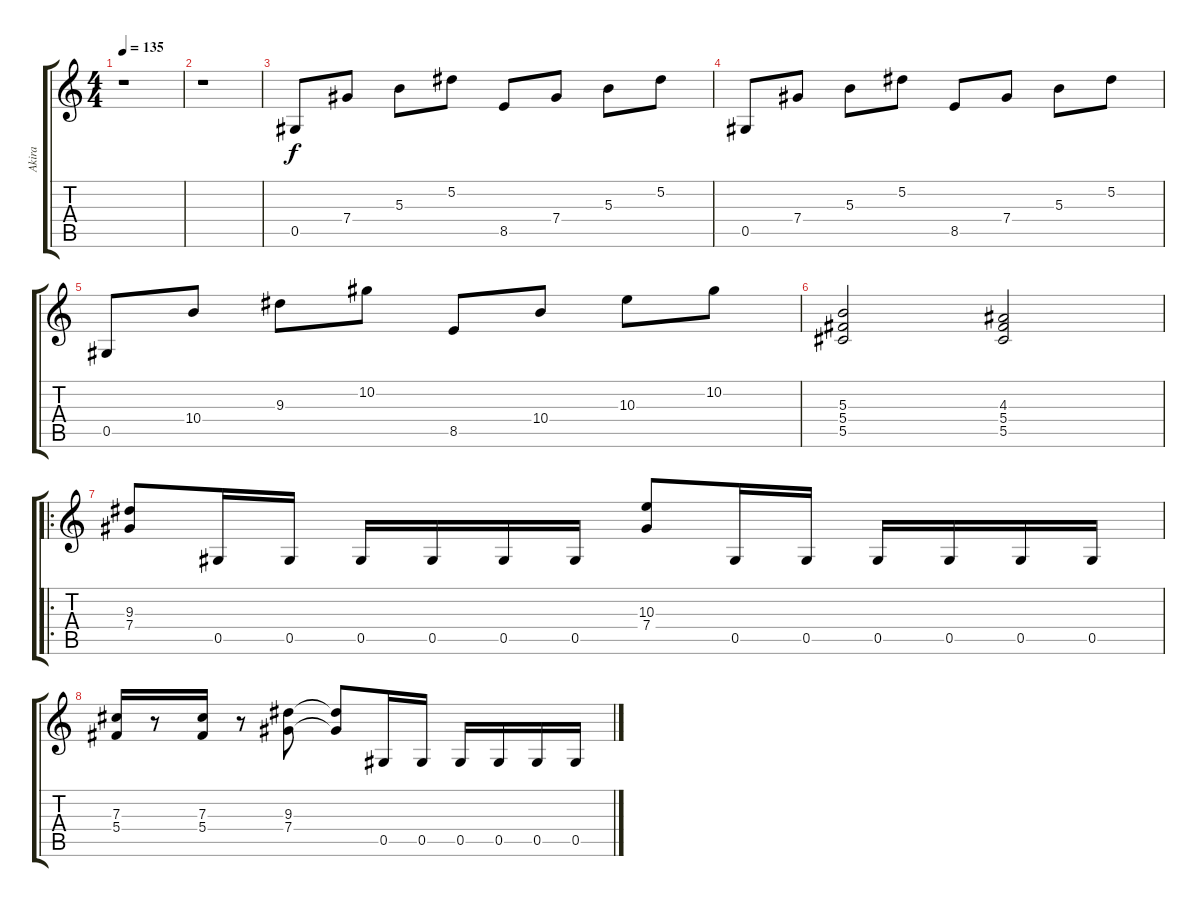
\track ("Akira" "Akira") {instrument distortionguitar}
\staff {score tabs}
\tuning (Eb4 Bb3 Gb3 Db3 Ab2 Eb2) {hide}
\ts (4 4)
\tempo 135
\clef g2
\ks c
r.1{dy f instrument distortionguitar} |
r.1 |
0.5.8 7.4.8 5.3.8 5.2.8 8.5.8 7.4.8 5.3.8 5.2.8 |
0.5.8 7.4.8 5.3.8 5.2.8 8.5.8 7.4.8 5.3.8 5.2.8 |
0.5.8 10.4.8 9.3.8 10.2.8 8.5.8 10.4.8 10.3.8 10.2.8 |
(5.3 5.4 5.5).2 (4.3 5.4 5.5).2 |
\ro
(9.3 7.4).8 0.5.16 0.5.16 0.5.16 0.5.16 0.5.16 0.5.16 (10.3 7.4).8 0.5.16 0.5.16 0.5.16 0.5.16 0.5.16 0.5.16 |
(7.3 5.4).16 r.8 (7.3 5.4).16 r.8 (9.3 7.4).8 (9.3{t} 7.4{t}).8 0.5.16 0.5.16 0.5.16 0.5.16 0.5.16 0.5.16
